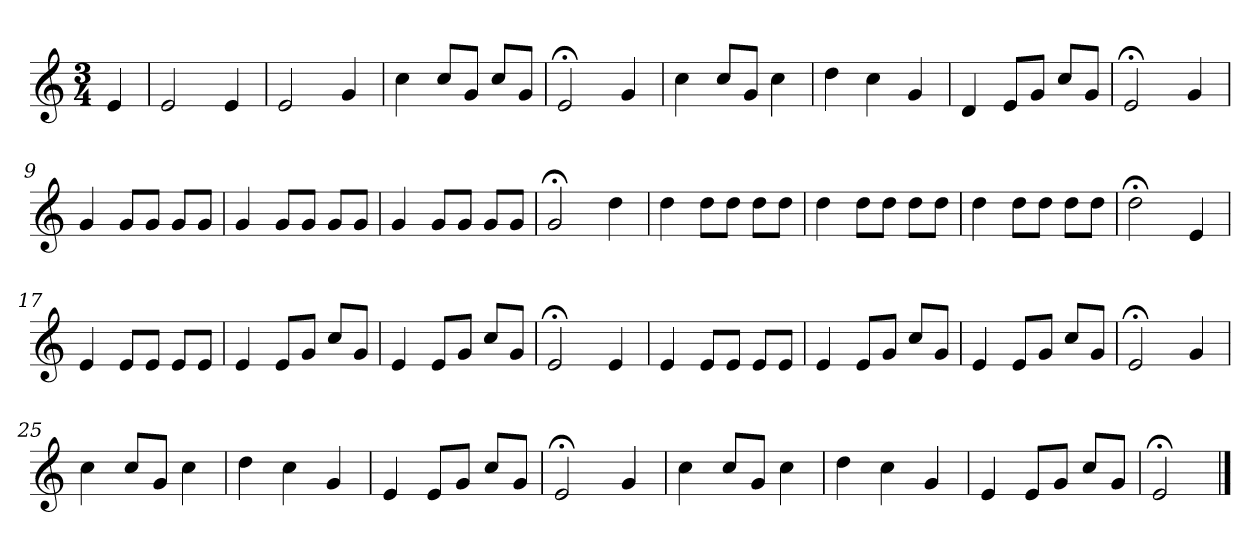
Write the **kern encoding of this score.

**kern
*part1
*staff1
*k[]
*C:
*M3/4
*MM120
=
4e
=1
2e
4e
=2
2e
4g
=3
4cc
8ccL
8gJ
8ccL
8gJ
=4
2e;<
4g
=5
4cc
8ccL
8gJ
4cc
=6
4dd
4cc
4g
=7
4d
8eL
8gJ
8ccL
8gJ
=8
2e;<
4g
=9
4g
8gL
8gJ
8gL
8gJ
=10
4g
8gL
8gJ
8gL
8gJ
=11
4g
8gL
8gJ
8gL
8gJ
=12
2g;<
4dd
=13
4dd
8ddL
8ddJ
8ddL
8ddJ
=14
4dd
8ddL
8ddJ
8ddL
8ddJ
=15
4dd
8ddL
8ddJ
8ddL
8ddJ
=16
2dd;<
4e
=17
4e
8eL
8eJ
8eL
8eJ
=18
4e
8eL
8gJ
8ccL
8gJ
=19
4e
8eL
8gJ
8ccL
8gJ
=20
2e;<
4e
=21
4e
8eL
8eJ
8eL
8eJ
=22
4e
8eL
8gJ
8ccL
8gJ
=23
4e
8eL
8gJ
8ccL
8gJ
=24
2e;<
4g
=25
4cc
8ccL
8gJ
4cc
=26
4dd
4cc
4g
=27
4e
8eL
8gJ
8ccL
8gJ
=28
2e;<
4g
=29
4cc
8ccL
8gJ
4cc
=30
4dd
4cc
4g
=31
4e
8eL
8gJ
8ccL
8gJ
=32
2e;<
==
*-
